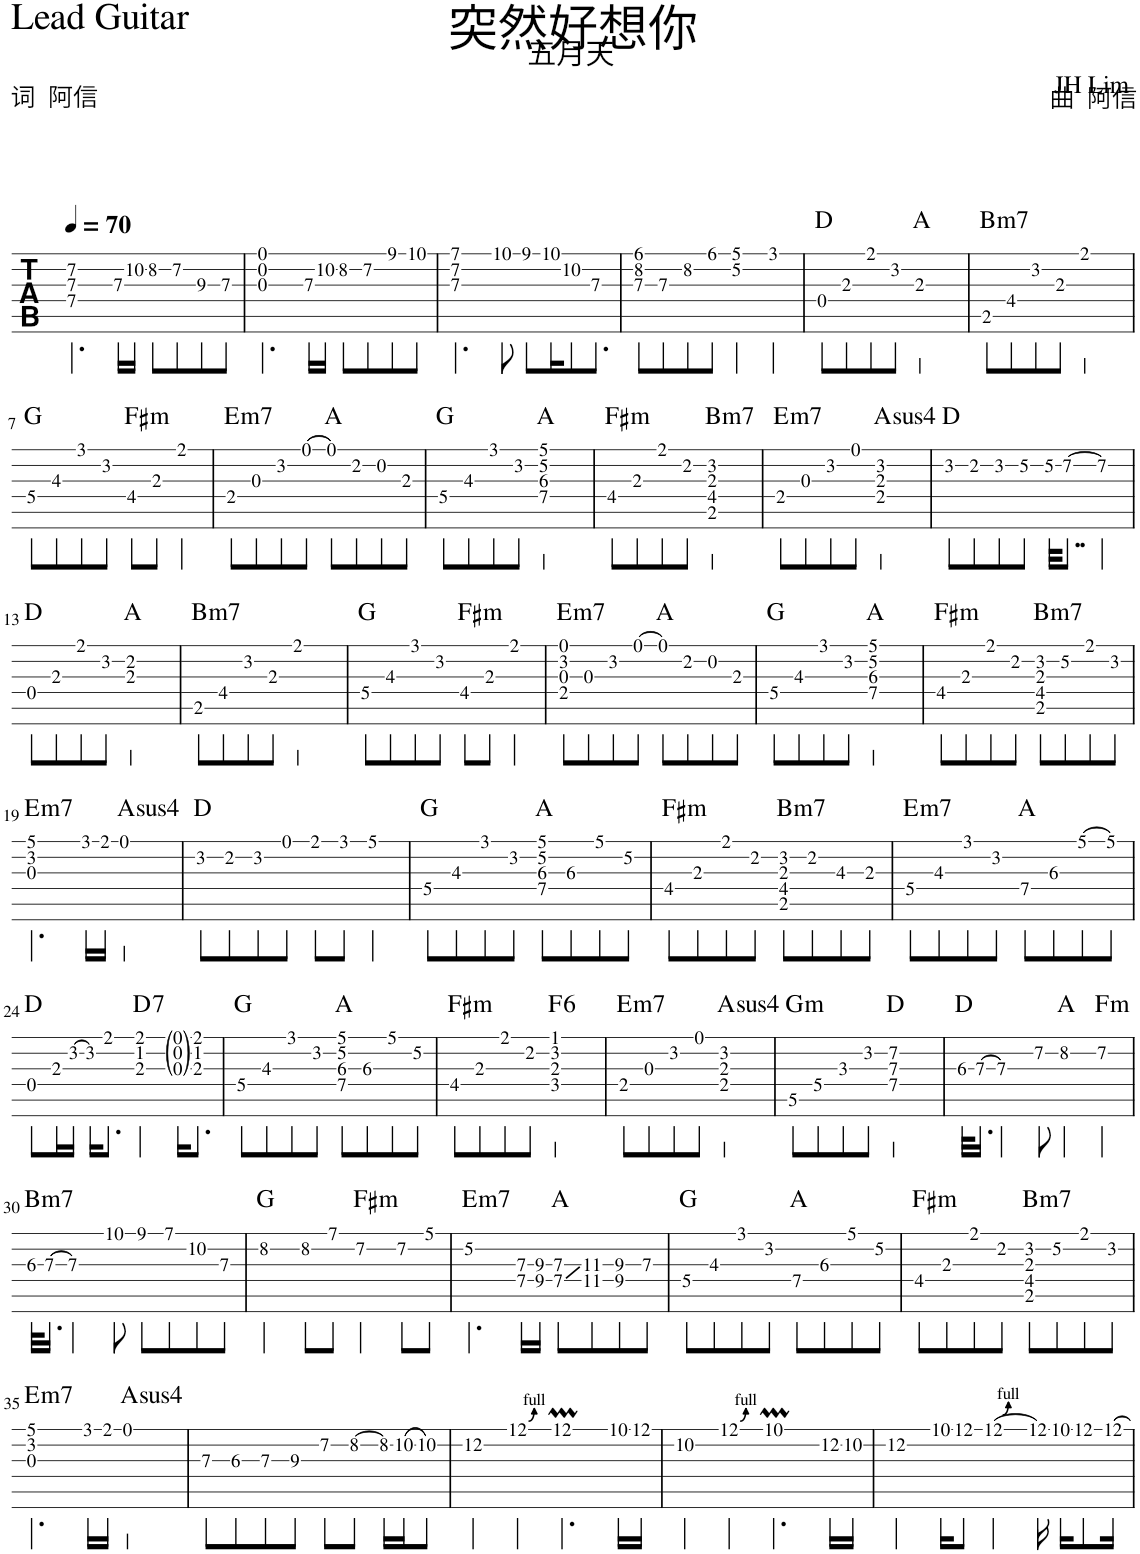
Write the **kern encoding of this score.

**kern	**harte
*part1	*part1
*staff1	*
*I"Electric Guitar	*
*I'El. Guit.	*
*stria6	*
*	*
*k[]	*
*M4/4	*
*MM70	*
=1	=1
4.A\ 4.d\ 4.f#X\	.
16d\LL	.
16a\JJ	.
8g\L	.
8f#\	.
8e\	.
8d\J	.
=2	=2
4.G\ 4.B\ 4.e\	.
16d\LL	.
16a\JJ	.
8g\L	.
8f#X\	.
8cc#X\	.
8dd\J	.
=3	=3
4.d\ 4.f#X\ 4.b\	.
8dd\	.
8cc#X\L	.
16dd\K	.
8a\	.
8.d\J	.
=4	=4
8d\ 8g\ 8b-\L	.
8d\	.
8g\	.
8b-\J	.
4e\ 4a\	.
4g\	.
=5	=5
8D\L	D:maj
8A\	.
8f#X\	.
8d\J	.
2A\	A:maj
=6	=6
!	!LO:H:kt=m7
8BB\L	B:min7
8F#X\	.
8d\	.
8A\J	.
2f#X\	.
!!LO:LB:g=z
=7	=7
8G\L	G:maj
8B\	.
8g\	.
8d\J	.
!	!LO:H:kt=m
8F#X\L	F#:min
8A\J	.
4f#X\	.
=8	=8
!	!LO:H:kt=m7
8E\L	E:min7
8G\	.
8d\	.
[8e\J	.
8e\L]	A:maj
8c#X\	.
8B\	.
8A\J	.
=9	=9
8G\L	G:maj
8B\	.
8g\	.
8d\J	.
2A\ 2c#X\ 2en\ 2a\	A:maj
=10	=10
!	!LO:H:kt=m
8F#X\L	F#:min
8A\	.
8f#X\	.
8c#X\J	.
!	!LO:H:kt=m7
2BB\ 2F#\ 2A\ 2d\	B:min7
=11	=11
!	!LO:H:kt=m7
8E\L	E:min7
8G\	.
8d\	.
8e\J	.
!	!LO:H:kt=4
2E\ 2A\ 2d\	A:sus4
=12	=12
8d\L	D:maj
8c#X\	.
8d\	.
8e\J	.
32e\KKL	.
[8..f#X\J	.
4f#\]	.
!!LO:LB:g=z
=13	=13
8D\L	D:maj
8A\	.
8f#X\	.
8d\J	.
2A\ 2c#X\	A:maj
=14	=14
!	!LO:H:kt=m7
8BB\L	B:min7
8F#X\	.
8d\	.
8A\J	.
2f#X\	.
=15	=15
8G\L	G:maj
8B\	.
8g\	.
8d\J	.
!	!LO:H:kt=m
8F#X\L	F#:min
8A\J	.
4f#X\	.
=16	=16
!	!LO:H:kt=m7
8E\ 8G\ 8d\ 8e\L	E:min7
8G\	.
8d\	.
[8e\J	.
8e\L]	A:maj
8c#X\	.
8B\	.
8A\J	.
=17	=17
8G\L	G:maj
8B\	.
8g\	.
8d\J	.
2A\ 2c#X\ 2e\ 2a\	A:maj
=18	=18
!	!LO:H:kt=m
8F#X\L	F#:min
8A\	.
8f#X\	.
8c#X\J	.
!	!LO:H:kt=m7
8BB\ 8F#\ 8A\ 8d\L	B:min7
8e\	.
8f#\	.
8d\J	.
!!LO:LB:g=z
=19	=19
!	!LO:H:kt=m7
4.G\ 4.d\ 4.a\	E:min7
16g\LL	.
16f#X\JJ	.
!	!LO:H:kt=4
2e\	A:sus4
=20	=20
8d\L	D:maj
8c#X\	.
8d\	.
8e\J	.
8f#X\L	.
8g\J	.
4a\	.
=21	=21
8G\L	G:maj
8B\	.
8g\	.
8d\J	.
8A\ 8c#X\ 8e\ 8a\L	A:maj
8c#\	.
8a\	.
8e\J	.
=22	=22
!	!LO:H:kt=m
8F#X\L	F#:min
8A\	.
8f#X\	.
8c#X\J	.
!	!LO:H:kt=m7
8BB\ 8F#\ 8A\ 8d\L	B:min7
8c#\	.
8B\	.
8A\J	.
=23	=23
!	!LO:H:kt=m7
8G\L	E:min7
8B\	.
8g\	.
8d\J	.
8A\L	A:maj
8c#X\	.
[8a\	.
8a\J]	.
!!LO:LB:g=z
=24	=24
8D\L	D:maj
16A\L	.
[16d\JJ	.
16d\KL]	.
8.f#X\J	.
!	!LO:H:kt=7
4A\ 4c\ 4f#\	D:7
16G\ 16B\ 16e\KL	.
8.A\ 8.c\ 8.f#\J	.
=25	=25
8G\L	G:maj
8B\	.
8g\	.
8d\J	.
8A\ 8c#X\ 8e\ 8a\L	A:maj
8c#\	.
8a\	.
8e\J	.
=26	=26
!	!LO:H:kt=m
8F#X\L	F#:min
8A\	.
8f#X\	.
8c#X\J	.
!	!LO:H:kt=6
2Fn\ 2A\ 2d\ 2fn\	F:maj6
=27	=27
!	!LO:H:kt=m7
8E\L	E:min7
8G\	.
8d\	.
8e\J	.
!	!LO:H:kt=4
2E\ 2A\ 2d\	A:sus4
=28	=28
!	!LO:H:kt=m
8D\L	G:min
8G\	.
8B-X\	.
8d\J	.
2A\ 2d\ 2f#X\	D:maj
=29	=29
32c#X\KLL	D:maj
[16.d\JJ	.
4d\]	.
8f#X\	.
4g\	A:maj
!	!LO:H:kt=m
4f#\	F:min
!!LO:LB:g=z
=30	=30
!	!LO:H:kt=m7
32c#X\KLL	B:min7
[16.d\JJ	.
4d\]	.
8dd\	.
8cc#X\L	.
8b\	.
8a\	.
8d\J	.
=31	=31
4g\	G:maj
8g\L	.
8b\J	.
!	!LO:H:kt=m
4f#X\	F#:min
8f#\L	.
8a\J	.
=32	=32
!	!LO:H:kt=m7
4.e\	E:min7
16A\ 16d\LL	.
16B\ 16e\JJ	.
8A\ 8d\L	A:maj
8c#X\ 8f#X\	.
8B\ 8e\	.
8d\J	.
=33	=33
8G\L	G:maj
8B\	.
8g\	.
8d\J	.
8A\L	A:maj
8c#X\	.
8a\	.
8e\J	.
=34	=34
!	!LO:H:kt=m
8F#X\L	F#:min
8A\	.
8f#X\	.
8c#X\J	.
!	!LO:H:kt=m7
8BB\ 8F#\ 8A\ 8d\L	B:min7
8e\	.
8f#\	.
8d\J	.
!!LO:LB:g=z
=35	=35
!	!LO:H:kt=m7
4.G\ 4.d\ 4.a\	E:min7
16g\LL	.
16f#X\JJ	.
!	!LO:H:kt=4
2e\	A:sus4
=36	=36
8d\L	.
8c#X\	.
8d\	.
8e\J	.
8f#X\L	.
[8g\J	.
16g\LL]	.
[16a\J	.
8a\J]	.
=37	=37
4b\	.
4ee\	.
4.eem\	.
16dd\LL	.
16ee\JJ	.
=38	=38
4a\	.
4ee\	.
4.ddM\	.
16b\LL	.
16a\JJ	.
=39	=39
4b\	.
16dd\KL	.
8ee\J	.
[4ee\	.
16ee\]	.
16dd\KL	.
8ee\	.
[16ee\Jk	.
=	=
*-	*-
